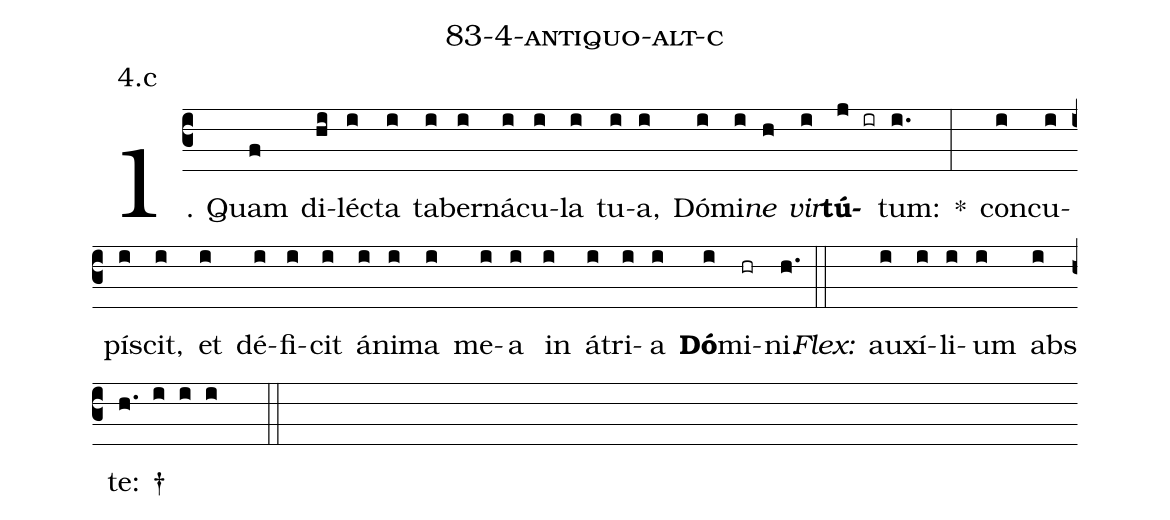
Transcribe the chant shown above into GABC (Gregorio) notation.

name: 83-4-antiquo-alt-c;
annotation: 4.c;
%%
(c3)1. Quam(f) di(hi)léc(i)ta(i) ta(i)ber(i)ná(i)cu(i)la(i) tu(i)a,(i) Dó(i)mi(i)<i>ne</i>(h) <i>vir</i>(i)<b>tú</b>(j ir)tum:(i.) *(:) con(i)cu(i)pí(i)scit,(i) et(i) dé(i)fi(i)cit(i) á(i)ni(i)ma(i) me(i)a(i) in(i) á(i)tri(i)a(i) <b>Dó</b>(i)mi(hr)ni.(h.) (::)
<i>Flex:</i>()  au(i)xí(i)li(i)um(i) abs(i) te: †(h. i i i  ::)
